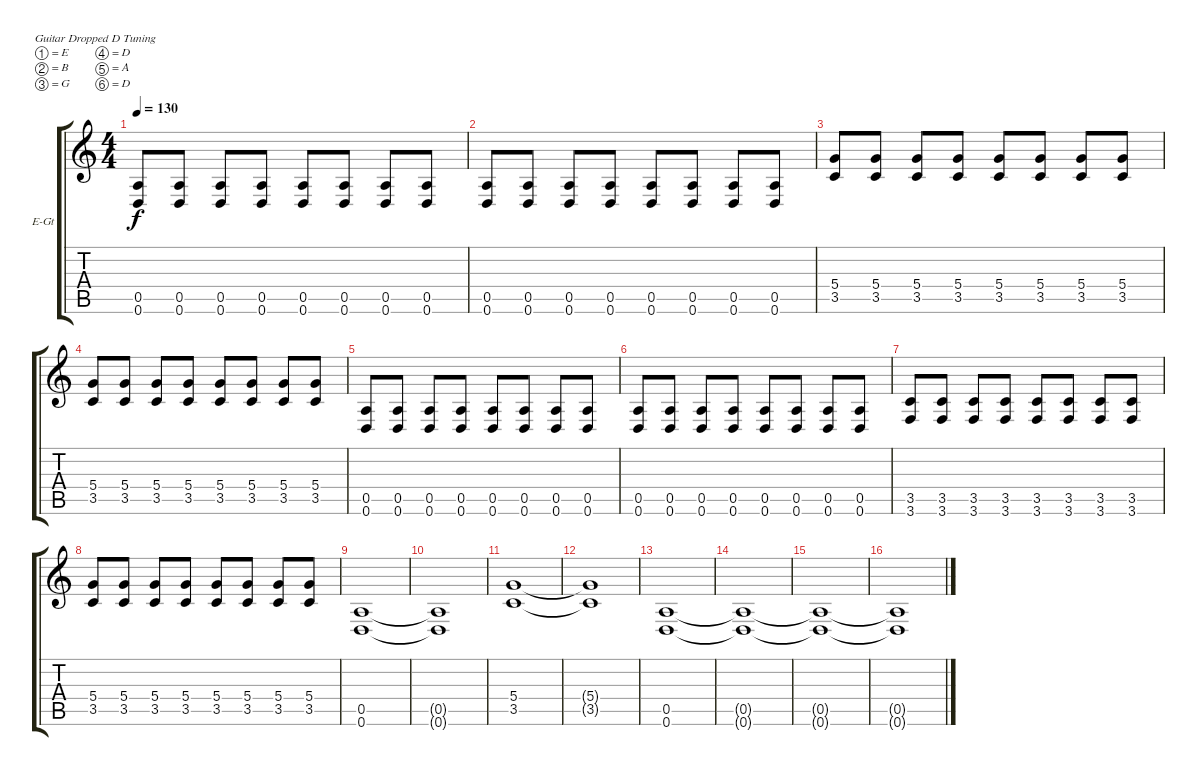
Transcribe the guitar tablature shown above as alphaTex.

\defaultSystemsLayout 4
\bracketExtendMode groupsimilarinstruments
\firstSystemTrackNameOrientation horizontal
\otherSystemsTrackNameOrientation horizontal
\track ("Electric Guitar" "E-Gt") {instrument distortionguitar}
\staff {score tabs}
\tuning (E4 B3 G3 D3 A2 D2)
\ts (4 4)
\tempo 130
\clef g2
\scale
0.333333
\ks c
(0.5 0.6).8{dy f} (0.5 0.6).8 (0.5 0.6).8 (0.5 0.6).8 (0.5 0.6).8 (0.5 0.6).8 (0.5 0.6).8 (0.5 0.6).8 |
\scale
0.333333 (0.5 0.6).8 (0.5 0.6).8 (0.5 0.6).8 (0.5 0.6).8 (0.5 0.6).8 (0.5 0.6).8 (0.5 0.6).8 (0.5 0.6).8 |
\scale
0.333333 (5.4 3.5).8 (5.4 3.5).8 (5.4 3.5).8 (5.4 3.5).8 (5.4 3.5).8 (5.4 3.5).8 (5.4 3.5).8 (5.4 3.5).8 |
\scale
0.333333 (5.4 3.5).8 (5.4 3.5).8 (5.4 3.5).8 (5.4 3.5).8 (5.4 3.5).8 (5.4 3.5).8 (5.4 3.5).8 (5.4 3.5).8 |
\scale
0.333333 (0.5 0.6).8 (0.5 0.6).8 (0.5 0.6).8 (0.5 0.6).8 (0.5 0.6).8 (0.5 0.6).8 (0.5 0.6).8 (0.5 0.6).8 |
\scale
0.333333 (0.5 0.6).8 (0.5 0.6).8 (0.5 0.6).8 (0.5 0.6).8 (0.5 0.6).8 (0.5 0.6).8 (0.5 0.6).8 (0.5 0.6).8 |
\scale
0.333333 (3.5 3.6).8 (3.5 3.6).8 (3.5 3.6).8 (3.5 3.6).8 (3.5 3.6).8 (3.5 3.6).8 (3.5 3.6).8 (3.5 3.6).8 |
\scale
0.333333 (5.4 3.5).8 (5.4 3.5).8 (5.4 3.5).8 (5.4 3.5).8 (5.4 3.5).8 (5.4 3.5).8 (5.4 3.5).8 (5.4 3.5).8 |
\scale
0.333333 (0.5 0.6).1 |
\scale
0.333333 (0.5{t} 0.6{t}).1 |
\scale
0.333333 (3.5 5.4).1 |
\scale
0.333333 (3.5{t} 5.4{t}).1 |
\scale
0.333333 (0.5 0.6).1 |
\scale
0.333333 (0.5{t} 0.6{t}).1 |
\scale
0.333333 (0.5{t} 0.6{t}).1 |
\scale
0.333333 (0.5{t} 0.6{t}).1
